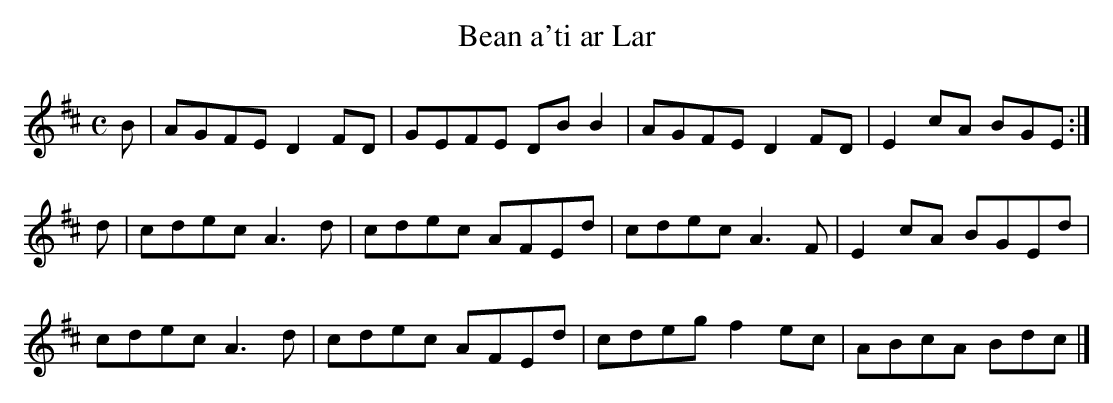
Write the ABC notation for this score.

X:1
T:Bean a'ti ar Lar
M:C
L:1/8
K:D Major
B|AGFE D2FD|GEFE DBB2|AGFE D2FD|E2cA BGE:|!
d|cdec A3d|cdec AFEd|cdec A3F|E2cA BGEd|!
cdec A3d|cdec AFEd|cdeg f2ec|ABcA Bdc|]!
